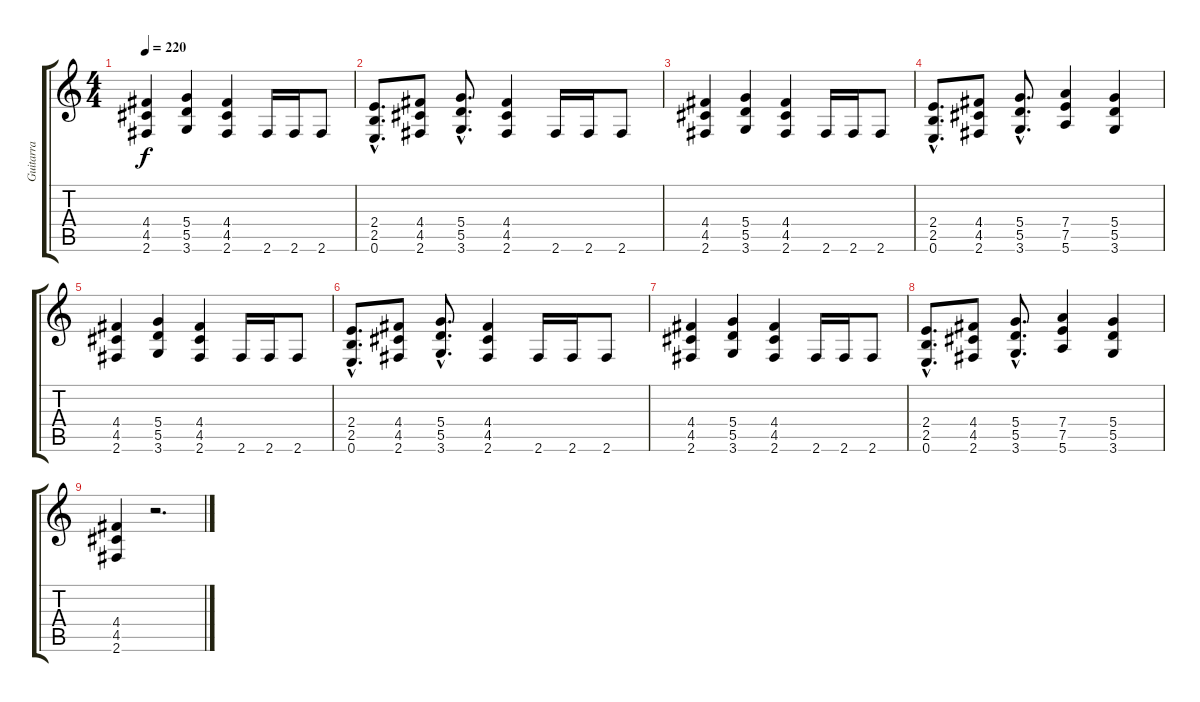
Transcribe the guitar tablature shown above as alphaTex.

\track ("Guitarra" "Guitarra") {instrument distortionguitar}
\staff {score tabs}
\tuning (E4 B3 G3 D3 A2 E2) {hide}
\ts (4 4)
\tempo 220
\clef g2
\ks c
(4.4 4.5 2.6).4{dy f} (5.4 5.5 3.6).4 (4.4 4.5 2.6).4 2.6.16 2.6.16 2.6.8 |
(2.4{hac} 2.5{hac} 0.6{hac}).8{d} (4.4 4.5 2.6).8 (5.4{hac} 5.5{hac} 3.6{hac}).8{d} (4.4 4.5 2.6).4 2.6.16 2.6.16 2.6.8 |
(4.4 4.5 2.6).4 (5.4 5.5 3.6).4 (4.4 4.5 2.6).4 2.6.16 2.6.16 2.6.8 |
(2.4{hac} 2.5{hac} 0.6{hac}).8{d} (4.4 4.5 2.6).8 (5.4{hac} 5.5{hac} 3.6{hac}).8{d} (7.4 7.5 5.6).4 (5.4 5.5 3.6).4 |
(4.4 4.5 2.6).4 (5.4 5.5 3.6).4 (4.4 4.5 2.6).4 2.6.16 2.6.16 2.6.8 |
(2.4{hac} 2.5{hac} 0.6{hac}).8{d} (4.4 4.5 2.6).8 (5.4{hac} 5.5{hac} 3.6{hac}).8{d} (4.4 4.5 2.6).4 2.6.16 2.6.16 2.6.8 |
(4.4 4.5 2.6).4 (5.4 5.5 3.6).4 (4.4 4.5 2.6).4 2.6.16 2.6.16 2.6.8 |
(2.4{hac} 2.5{hac} 0.6{hac}).8{d} (4.4 4.5 2.6).8 (5.4{hac} 5.5{hac} 3.6{hac}).8{d} (7.4 7.5 5.6).4 (5.4 5.5 3.6).4 |
(4.4 4.5 2.6).4 r.2{d}
